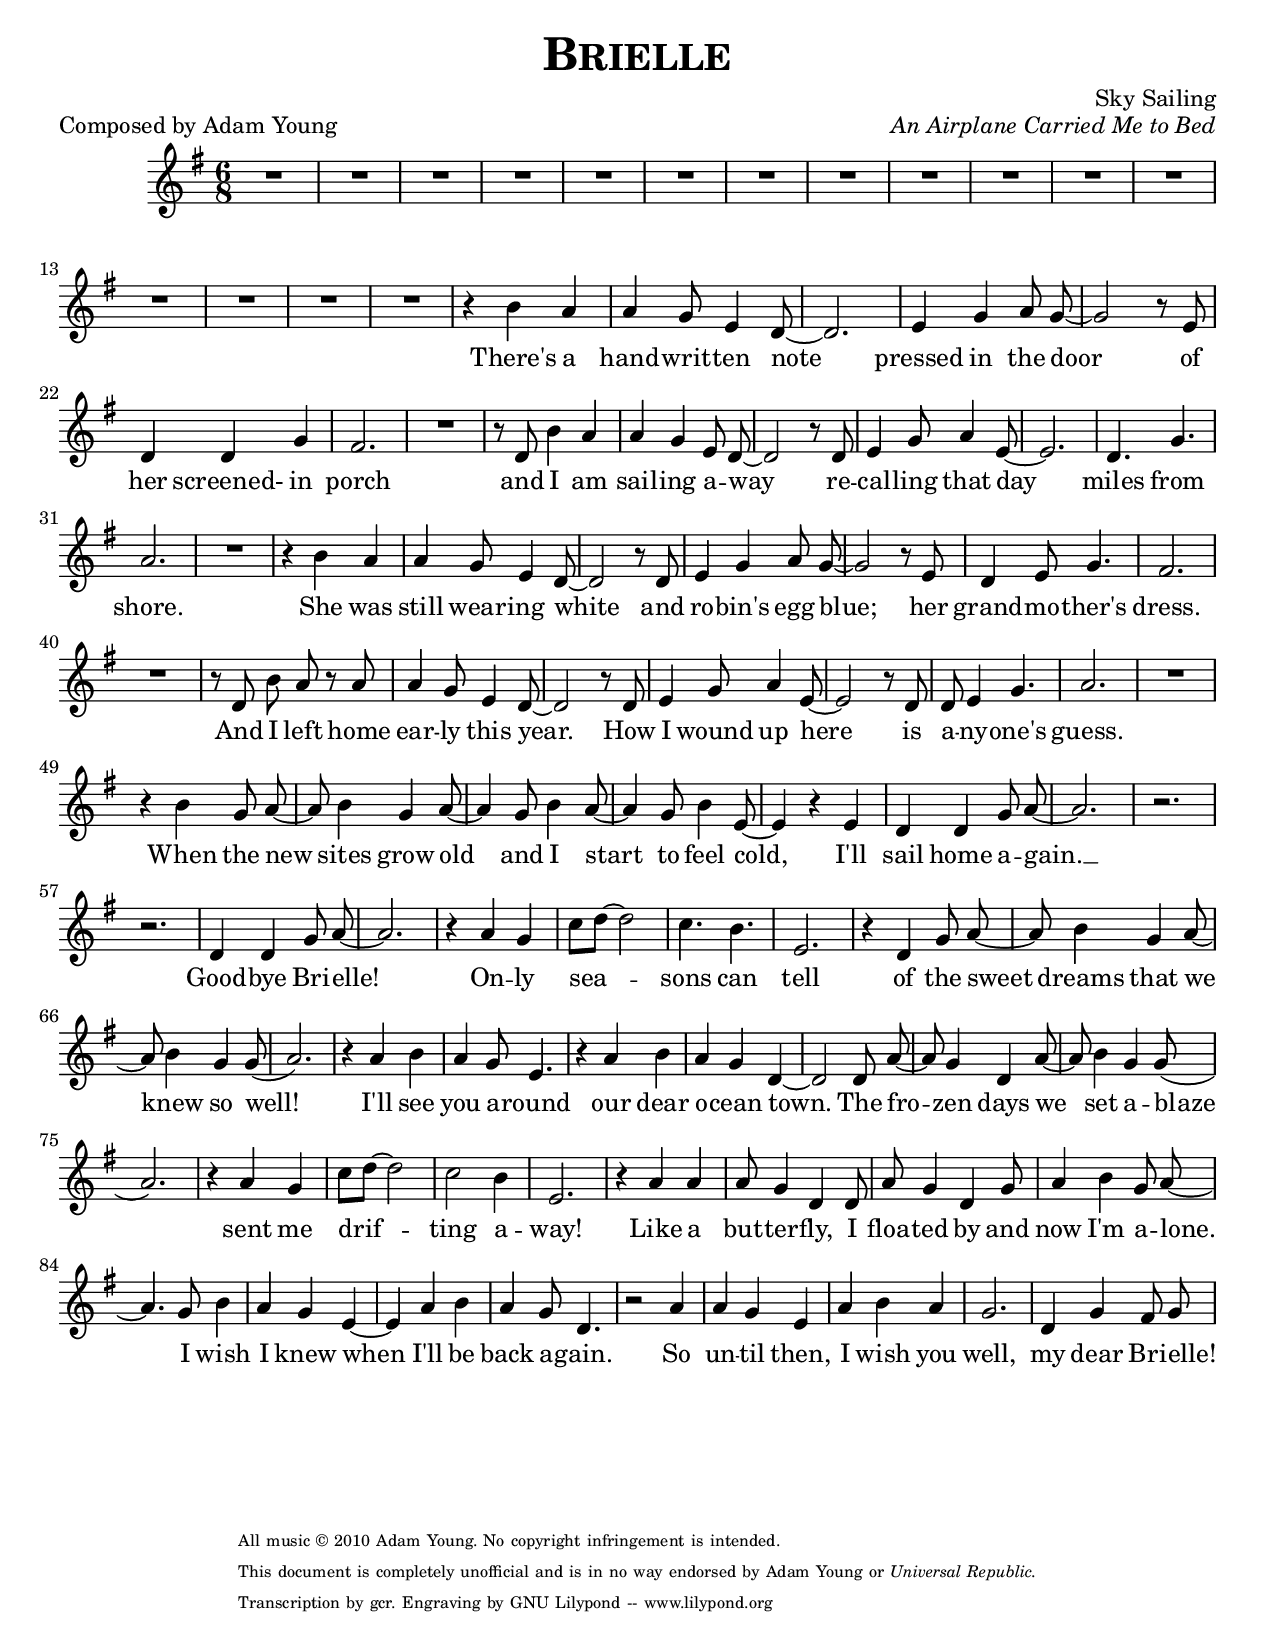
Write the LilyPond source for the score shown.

\version "2.12.3"

%{
  Layout and paper settings for Brielle
%}

%{
 ,ggggggggggg,                                                   
dP"""88""""""Y8,                           ,dPYb, ,dPYb,         
Yb,  88      `8b                           IP'`Yb IP'`Yb         
 `"  88      ,8P             gg            I8  8I I8  8I         
     88aaaad8P"              ""            I8  8' I8  8'         
     88""""Y8ba   ,gggggg,   gg    ,ggg,   I8 dP  I8 dP   ,ggg,  
     88      `8b  dP""""8I   88   i8" "8i  I8dP   I8dP   i8" "8i 
     88      ,8P ,8'    8I   88   I8, ,8I  I8P    I8P    I8, ,8I 
     88_____,d8',dP     Y8,_,88,_ `YbadP' ,d8b,_ ,d8b,_  `YbadP' 
    88888888P"  8P      `Y88P""Y8888P"Y8888P'"Y888P'"Y88888P"Y888
%}

brTimeKey = { \time 6/8 \key g \major }

%%% Pick which flavor of things you want
%%% #'preprod or #'release
brVAFlavor = #'preprod
brCAFlavor = #'preprod
brCBFlavor = #'preprod

%%% LYRICS
brLyricsVA = \lyricmode {
  There's a hand -- writ -- ten note
  pressed in the door
  of her screened- in porch
  and I am sail -- ing a -- way
  re -- cal -- ling that day
  miles from shore.

  She was still wear -- ing white
  and ro -- bin's egg blue;
  her grand -- mo -- ther's dress.
  And I left home ear -- ly this year.
  How I wound up here
  is a -- ny -- one's guess.
}

brLyricsTr = \lyricmode {
  % Transition
  When the new sites grow old
  and I start to feel cold,
  I'll sail home a -- gain. __
}

brLyricsCA = \lyricmode {
  % Chorus
  Good -- bye Bri -- elle!
  \tag #'preprod { On -- ly sea -- sons can tell }
  \tag #'release { On -- ly whis -- pers can tell }
  of the sweet dreams that we knew so well!
  I'll see you a -- round
  our dear o -- cean town.
}
brLyricsCB = \lyricmode {
  The fro -- zen days we set a -- blaze
  sent me drif -- ting a -- way!
  Like a but -- ter -- fly, I floa -- ted by
  \tag #'preprod { and now I'm a -- lone. }
  \tag #'release { and now you're a -- lone. }
  I wish | I knew when I'll be back a -- gain.
}
brLyricsCEndA = \lyricmode {
  So un -- til then, I wish you well,
  my dear Bri -- elle!
}

brLyricsVB = \lyricmode {
  % last verse
  Skip -- ping o -- ver the sand
  and cob -- ble -- stone paths
  that wind through the trees.

  And_bre -- athing the sweet o -- cean air
  \tag #'preprod { makes a shy boy aware }
  makes a shy boy aware
  that he could be free!
}

brLyricsCEndB = \lyricmode {
  So until then, I wish you well
  So until then, I wish you well
  For the time being, farewell, my dear Bri -- elle!
}

%%% SINGING VOICE
brVoiceIntro  =  \relative c'' {
  R2.*16 |
}
brVoiceVAa = \relative c'' {
  r4 b a | % there's a
  a g8 e4 d8~ |
  d2. | % note
  e4 g a8 g8~ | % stuck in the
  g2 r8 e |
  d4 d g | % her screened-in
  fis2. |
  R2. |
  r8 d b'4 a | % And I am sailing
  a4 g e8 d8 ~ |
  d2 r8 d8 |
  e4 g8 a4 e8 ~ |
  e2. | % ...that day
  d4. g | % miles from
  a2. | % shore
  R2. |
}
brVoiceVAb = \relative c'' {
  r4 b a | % She was
  a g8 e4 d8~ |
  d2 r8 d8 | % white...and robin's
  e4 g a8 g8~ |
  g2 r8 e |
  d4 e8 g4. | % grandmother's
  fis2. |
  R2. |
  r8 d b' a r a | % And I left home
  a4 g8 e4 d8 ~ |
  d2 r8 d8 |
  e4 g8 a4 e8 ~ |
  e2 r8 d8 | % here is
  d8 e4 g4. | % anyone's
  a2. | R2. | % guess
}
brVoiceTr = \relative c'' {
  \break
  r4 b g8 a8~ | % When the new
  a8 b4 g a8~|    % TIES!
  a4 g8 b4 a8~ |  % TIES!
  a4 g8 b4 e,8~ | % TIES! Triple tied measure combo
  e4 r e |
  d d g8 a8~ |    % SO MANY TIES WHAT.
  a2. |
  r2.|
}
brVoiceCA = \relative c'' {
  r2.|
  d,4 d g8 a~ | % Good bye, Brie-elle!
  a2. |
  r4 a4 g |
  c8[ d]~d2 | %se-easons
  c4. b |
  e,2. |
  r4 d g8 a8~ | % of the
  a8 b4 g a8~ |
  a8 b4 g g8(|
  a2.) |
  r4 a b |
  a g8 e4. | % you around
  r4 a4 b |
  a g d~ |
  d2 d8 a'8~ | % town! The--
}
brVoiceCB = \relative c'' {
  % The
  a8 g4 d a'8 ~| % frozen days
  a8 b4 g g8(|
  a2.) |
  r4 a g | % sent me
  c8[ d]~d2 | % drifting
  c2 b4 |
  e,2. |
  r4 a a | % Like a 
  a8 g4 d d8 | % Butterfly, I 
  a'8 g4 d g8 | % floated by, and
  a4 b g8 a8~ |
  a4. g8 b4 |
  a g e~ |
  e a b|
  a4 g8 d4.|
  r2 a'4 | % so
}
brVoiceCEndA = \relative c'' {
  % ... So
  a4 g e |
  a4 b a |
  g2. |
  d4 g fis8 g8 ~ |
}

%%% CHORD NAMES
brChordsTr = \chordmode {
  e2.:m
  g:aug
  g
  a
  c
  g
  d
}

%%% GUITAR
brGuitarTr = \relative c' {
  \chordmode {
    e2.:m           % dotted half-note E minor
    g:aug/dis       % G augmented w/ dis on bottom
    g:/d            % G natural w/ D on bottom
    cis:m6-^5       % 1st inverted A alternate: g:5-/des
    c
  }
  <b d g d'>
  <d a' d fis>
  \chordmode {
  }
}


%%%%%%%%%%%%%%%%%%%
% Overall structure
brChords = {
  \brChordsTr
}

brVoice = {
  \autoBeamOff
  \brVoiceIntro
  \keepWithTag \brVAFlavor \brVoiceVAa
  \keepWithTag \brVAFlavor \brVoiceVAb

  \brVoiceTr
  \keepWithTag \brCAFlavor \brVoiceCA
  \keepWithTag \brCBFlavor \brVoiceCB
  \brVoiceCEndA
}

brLyrics = {
  % Verse 1 and transition
  \keepWithTag \brVAFlavor \brLyricsVA
  \brLyricsTr

  % Chorus
  \keepWithTag \brCAFlavor \brLyricsCA
  \keepWithTag \brCBFlavor \brLyricsCB
  \brLyricsCEndA

  % Verse 2 and transition
  \brLyricsVB
  \brLyricsTr

  % Chorus
  \brLyricsCA
  \brLyricsCB
  \brLyricsCEndB
}

brGuitar = {
  \brGuitarTr
}


\new Score <<
  %\new ChordNames \brChords
  \new Staff { \brTimeKey \new Voice = "brielleLyrics" \brVoice }
  \new Lyrics \lyricsto "brielleLyrics" \brLyrics
  %{
  \new StaffGroup <<
    \new Staff { \brTimeKey \brGuitar }
    \new TabStaff  { \brTimeKey \transpose c' c \brGuitar }
  >>
  %}
>>

%#(set-global-staff-size 25)
\layout {
}
\paper {
  #(set-paper-size "letter")
}
\header {
  title         = \markup {
    %\override #'(font-name . "URW Chancery L")
    \larger \larger \smallCaps Brielle
  }
  composer   = "Sky Sailing"
  opus          = \markup { \italic { An Airplane Carried Me to Bed } }
  piece      = "Composed by Adam Young"
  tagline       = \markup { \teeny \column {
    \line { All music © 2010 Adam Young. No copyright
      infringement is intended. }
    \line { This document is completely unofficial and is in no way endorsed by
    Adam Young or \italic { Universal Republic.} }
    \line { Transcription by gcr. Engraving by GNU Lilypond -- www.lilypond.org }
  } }
}
#(set-default-paper-size "letter")
